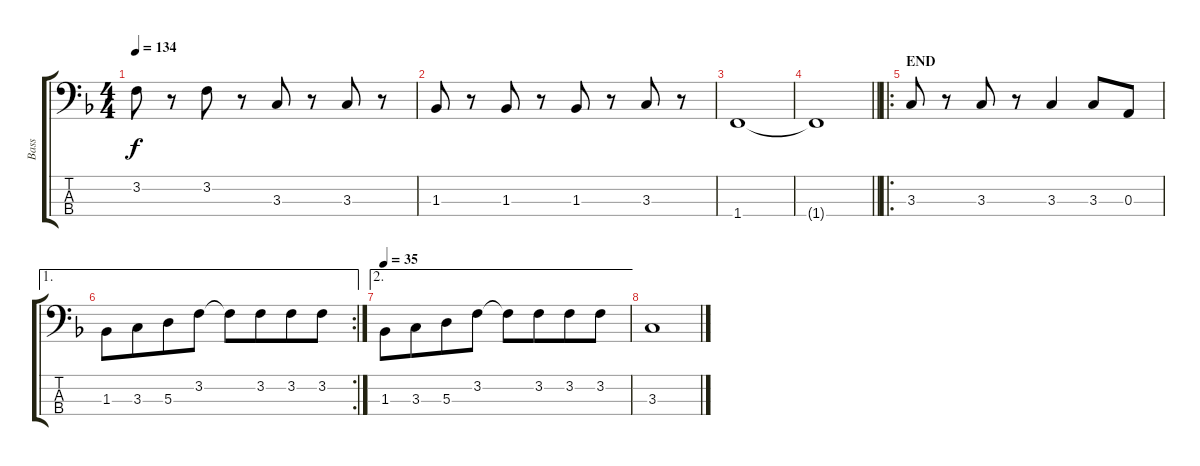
\track ("Bass" "Bass") {instrument electricbasspick}
\staff {score tabs}
\tuning (G2 D2 A1 E1) {hide}
\ts (4 4)
\tempo 134
\clef f4
\ks f
3.2.8{dy f} r.8 3.2.8 r.8 3.3.8 r.8 3.3.8 r.8 |
1.3.8 r.8 1.3.8 r.8 1.3.8 r.8 3.3.8 r.8 |
1.4.1 |
\barLineRight lightlight
1.4{t}.1 |
\ro
\section ("" "END")
3.3.8 r.8 3.3.8 r.8 3.3.4 3.3.8 0.3.8 |
\ae 1
\rc 2
1.3.8 3.3.8{beam merge} 5.3.8 3.2.8 3.2{t}.8 3.2.8{beam merge} 3.2.8 3.2.8 |
\ae 2
\tempo 35
1.3.8 3.3.8{beam merge} 5.3.8 3.2.8 3.2{t}.8 3.2.8{beam merge} 3.2.8 3.2.8 |
3.3.1
